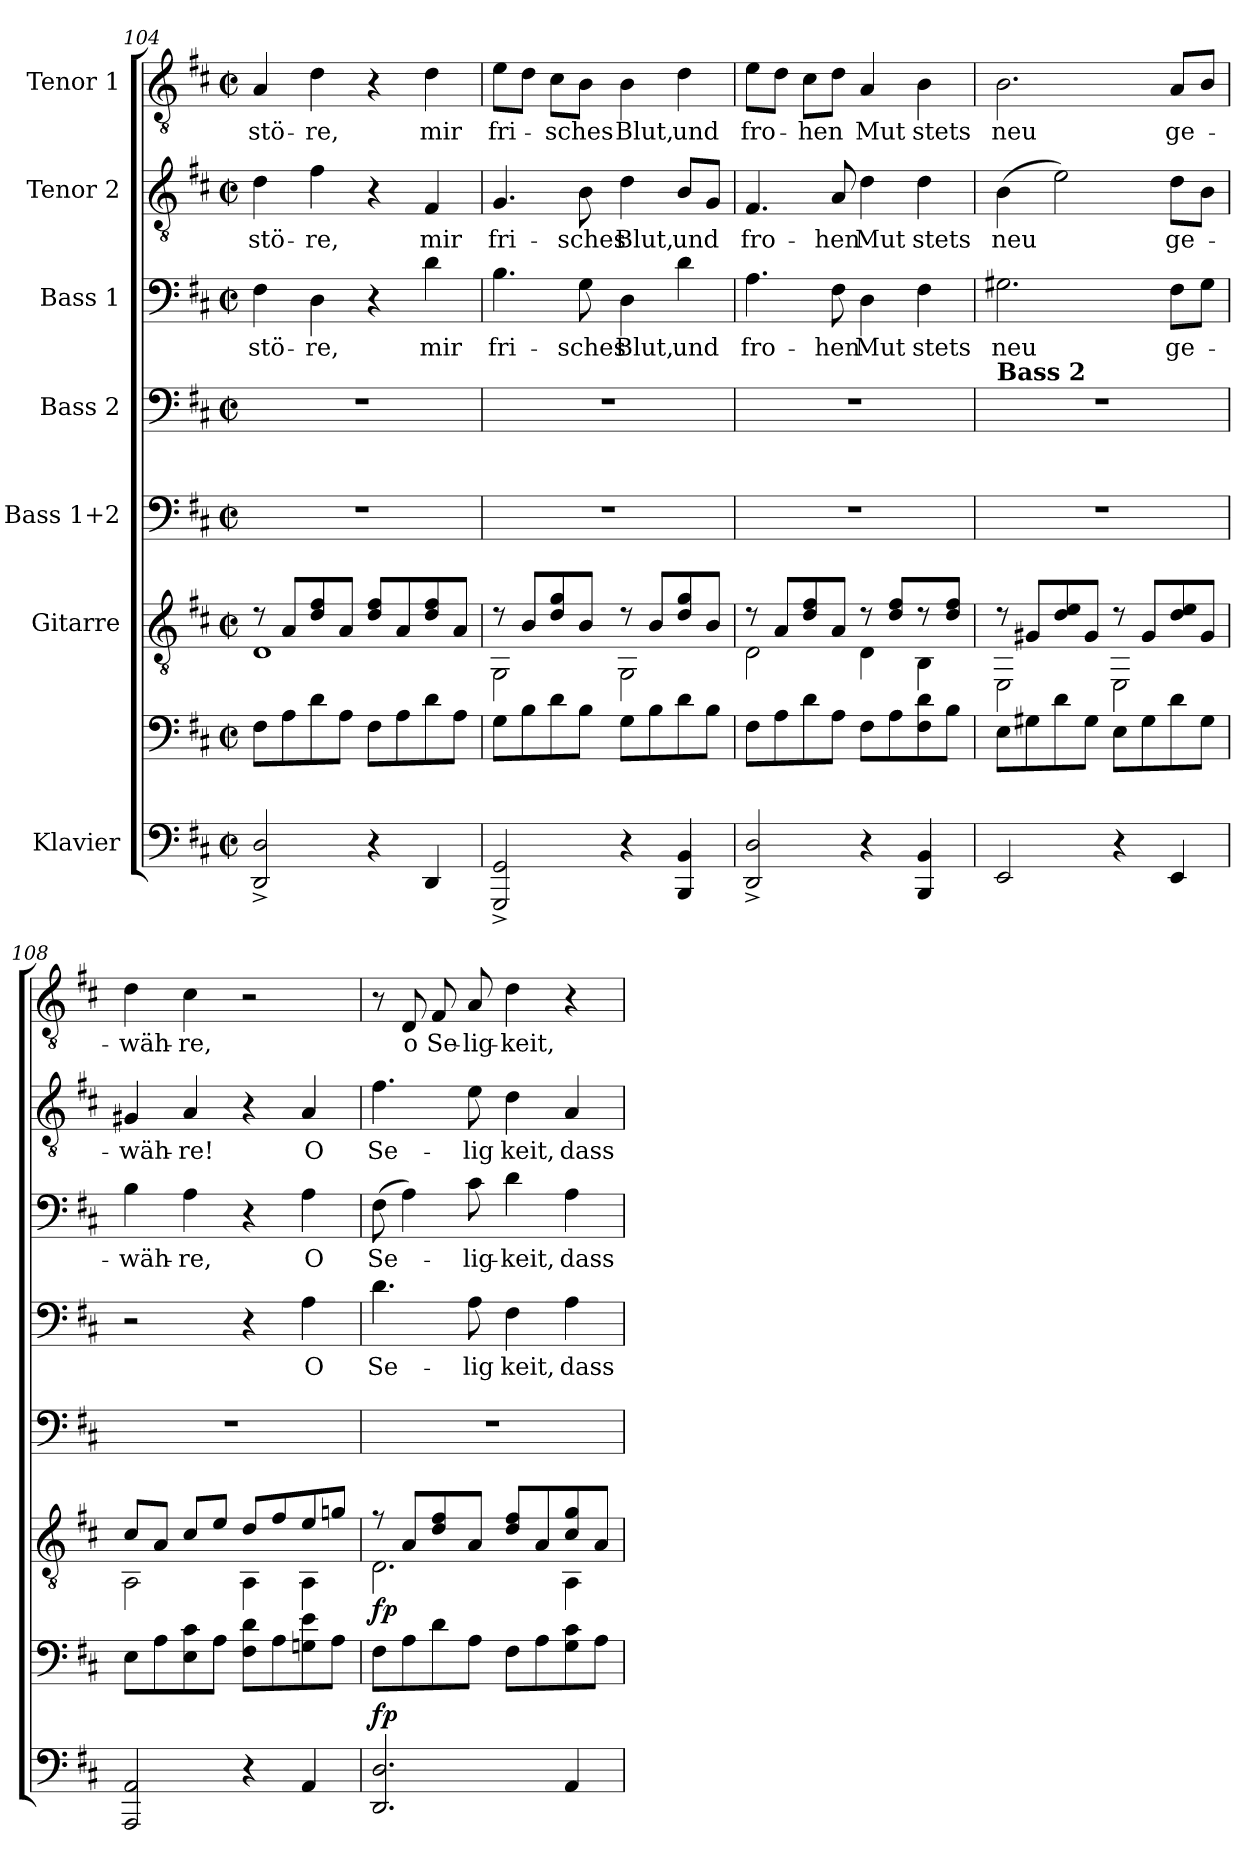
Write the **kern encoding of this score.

**kern	**kern	**dynam	**kern	**dynam	**kern	**kern	**text	**kern	**text	**kern	**text	**kern	**text
*part7	*part7	*part7	*part6	*part6	*part5	*part4	*part4	*part3	*part3	*part2	*part2	*part1	*part1
*staff8	*staff7	*staff7/8	*staff6	*staff6	*staff5	*staff4	*staff4	*staff3	*staff3	*staff2	*staff2	*staff1	*staff1
*I"Klavier	*	*	*I"Gitarre	*	*I"Bass 1+2	*I"Bass 2	*	*I"Bass 1	*	*I"Tenor 2	*	*I"Tenor 1	*
*clefF4	*clefF4	*	*clefGv2	*	*clefF4	*clefF4	*	*clefF4	*	*clefGv2	*	*clefGv2	*
*k[f#c#]	*k[f#c#]	*	*k[f#c#]	*	*k[f#c#]	*k[f#c#]	*	*k[f#c#]	*	*k[f#c#]	*	*k[f#c#]	*
*M2/2	*M2/2	*	*M2/2	*	*M2/2	*M2/2	*	*M2/2	*	*M2/2	*	*M2/2	*
*met(c|)	*met(c|)	*	*met(c|)	*	*met(c|)	*met(c|)	*	*met(c|)	*	*met(c|)	*	*met(c|)	*
=104	=104	=104	=104	=104	=104	=104	=104	=104	=104	=104	=104	=104	=104
*	*	*	*^	*	*	*	*	*	*	*	*	*	*
!	!	!	!	!	!	!	!	!	!	!LO:LY:b	!	!LO:LY:b	!	!LO:LY:b
2DD/^ 2D/^	8F#\L	.	8r	1D	.	1r	1r	.	4F#\	-stö-	4d\	-stö-	4A/	-stö-
.	8A\	.	8A/L	.	.	.	.	.	.	.	.	.	.	.
!	!	!	!	!	!	!	!	!	!	!LO:LY:b	!	!LO:LY:b	!	!LO:LY:b
.	8d\	.	8d/ 8f#/	.	.	.	.	.	4D\	-re,	4f#\	-re,	4d\	-re,
.	8A\J	.	8A/J	.	.	.	.	.	.	.	.	.	.	.
4r	8F#\L	.	8d/ 8f#/L	.	.	.	.	.	4r	.	4r	.	4r	.
.	8A\	.	8A/	.	.	.	.	.	.	.	.	.	.	.
!	!	!	!	!	!	!	!	!	!	!LO:LY:b	!	!LO:LY:b	!	!LO:LY:b
4DD/	8d\	.	8d/ 8f#/	.	.	.	.	.	4d\	mir	4F#/	mir	4d\	mir
.	8A\J	.	8A/J	.	.	.	.	.	.	.	.	.	.	.
=105	=105	=105	=105	=105	=105	=105	=105	=105	=105	=105	=105	=105	=105	=105
!	!	!	!	!	!	!	!	!	!	!LO:LY:b	!	!LO:LY:b	!	!LO:LY:b
2GGG/^ 2GG/^	8G\L	.	8r	2GG\	.	1r	1r	.	4.B\	fri-	4.G/	fri-	8e\L	fri-
.	8B\	.	8B/L	.	.	.	.	.	.	.	.	.	8d\J	.
!	!	!	!	!	!	!	!	!	!	!	!	!	!	!LO:LY:b
.	8d\	.	8d/ 8g/	.	.	.	.	.	.	.	.	.	8c#\L	-sches
!	!	!	!	!	!	!	!	!	!	!LO:LY:b	!	!LO:LY:b	!	!
.	8B\J	.	8B/J	.	.	.	.	.	8G\	-sches	8B\	-sches	8B\J	.
!	!	!	!	!	!	!	!	!	!	!LO:LY:b	!	!LO:LY:b	!	!LO:LY:b
4r	8G\L	.	8r	2GG\	.	.	.	.	4D\	Blut,	4d\	Blut,	4B\	Blut,
.	8B\	.	8B/L	.	.	.	.	.	.	.	.	.	.	.
!	!	!	!	!	!	!	!	!	!	!LO:LY:b	!	!LO:LY:b	!	!LO:LY:b
4BBB/ 4BB/	8d\	.	8d/ 8g/	.	.	.	.	.	4d\	und	8B/L	und	4d\	und
.	8B\J	.	8B/J	.	.	.	.	.	.	.	8G/J	.	.	.
=106	=106	=106	=106	=106	=106	=106	=106	=106	=106	=106	=106	=106	=106	=106
!	!	!	!	!	!	!	!	!	!	!LO:LY:b	!	!LO:LY:b	!	!LO:LY:b
2DD/^ 2D/^	8F#\L	.	8r	2D\	.	1r	1r	.	4.A\	fro-	4.F#/	fro-	8e\L	fro-
.	8A\	.	8A/L	.	.	.	.	.	.	.	.	.	8d\J	.
!	!	!	!	!	!	!	!	!	!	!	!	!	!	!LO:LY:b
.	8d\	.	8d/ 8f#/	.	.	.	.	.	.	.	.	.	8c#\L	-hen
!	!	!	!	!	!	!	!	!	!	!LO:LY:b	!	!LO:LY:b	!	!
.	8A\J	.	8A/J	.	.	.	.	.	8F#\	-hen	8A/	-hen	8d\J	.
!	!	!	!	!	!	!	!	!	!	!LO:LY:b	!	!LO:LY:b	!	!LO:LY:b
4r	8F#\L	.	8r	4D\	.	.	.	.	4D\	Mut	4d\	Mut	4A/	Mut
.	8A\	.	8d/ 8f#/L	.	.	.	.	.	.	.	.	.	.	.
!	!	!	!	!	!	!	!	!	!	!LO:LY:b	!	!LO:LY:b	!	!LO:LY:b
4BBB/ 4BB/	8F#\ 8d\	.	8r	4BB\	.	.	.	.	4F#\	stets	4d\	stets	4B\	stets
.	8B\J	.	8d/ 8f#/J	.	.	.	.	.	.	.	.	.	.	.
!!LO:LB:g=z
=107	=107	=107	=107	=107	=107	=107	=107	=107	=107	=107	=107	=107	=107	=107
!	!	!	!	!	!	!	!LO:TX:a:B:t=Bass 2	!	!	!	!	!	!	!
!	!	!	!	!	!	!	!	!	!	!LO:LY:b	!	!LO:LY:b	!	!LO:LY:b
2EE/	8E\L	.	8r	2EE\	.	1r	1r	.	2.G#X\	neu	(4B\	neu	2.B\	neu
.	8G#X\	.	8G#X/L	.	.	.	.	.	.	.	.	.	.	.
.	8d\	.	8d/ 8e/	.	.	.	.	.	.	.	2e\)	.	.	.
.	8G#\J	.	8G#/J	.	.	.	.	.	.	.	.	.	.	.
4r	8E\L	.	8r	2EE\	.	.	.	.	.	.	.	.	.	.
.	8G#\	.	8G#/L	.	.	.	.	.	.	.	.	.	.	.
!	!	!	!	!	!	!	!	!	!	!LO:LY:b	!	!LO:LY:b	!	!LO:LY:b
4EE/	8d\	.	8d/ 8e/	.	.	.	.	.	8F#\L	ge-	8d\L	ge-	8A/L	ge-
.	8G#\J	.	8G#/J	.	.	.	.	.	8G#\J	.	8B\J	.	8B/J	.
=108	=108	=108	=108	=108	=108	=108	=108	=108	=108	=108	=108	=108	=108	=108
!	!	!	!	!	!	!	!	!	!	!LO:LY:b	!	!LO:LY:b	!	!LO:LY:b
2AAA/ 2AA/	8E\L	.	8c#/L	2AA\	.	1r	2r	.	4B\	-wäh-	4G#X/	-wäh-	4d\	-wäh-
.	8A\	.	8A/J	.	.	.	.	.	.	.	.	.	.	.
!	!	!	!	!	!	!	!	!	!	!LO:LY:b	!	!LO:LY:b	!	!LO:LY:b
.	8E\ 8c#\	.	8c#/L	.	.	.	.	.	4A\	-re,	4A/	-re!	4c#\	-re,
.	8A\J	.	8e/J	.	.	.	.	.	.	.	.	.	.	.
4r	8F#\ 8d\L	.	8d/L	4AA\	.	.	4r	.	4r	.	4r	.	2r	.
.	8A\	.	8f#/	.	.	.	.	.	.	.	.	.	.	.
!	!	!	!	!	!	!	!	!LO:LY:b	!	!LO:LY:b	!	!LO:LY:b	!	!
4AA/	8Gn\ 8e\	.	8e/	4AA\	.	.	4A\	O	4A\	O	4A/	O	.	.
.	8A\J	.	8gn/J	.	.	.	.	.	.	.	.	.	.	.
=109	=109	=109	=109	=109	=109	=109	=109	=109	=109	=109	=109	=109	=109	=109
!	!	!LO:DY:a=2	!	!	!LO:DY:b	!	!	!LO:LY:b	!	!LO:LY:b	!	!LO:LY:b	!	!
2.DD/ 2.D/	8F#\L	fp	8r	2.D\	fp	1r	4.d\	Se-	(8F#\	Se-	4.f#\	Se-	8r	.
!	!	!	!	!	!	!	!	!	!	!	!	!	!	!LO:LY:b
.	8A\	.	8A/L	.	.	.	.	.	4A\)	.	.	.	8D/	o
!	!	!	!	!	!	!	!	!	!	!	!	!	!	!LO:LY:b
.	8d\	.	8d/ 8f#/	.	.	.	.	.	.	.	.	.	8F#/	Se-
!	!	!	!	!	!	!	!	!LO:LY:b	!	!LO:LY:b	!	!LO:LY:b	!	!LO:LY:b
.	8A\J	.	8A/J	.	.	.	8A\	-lig	8c#\	-lig-	8e\	-lig	8A/	-lig-
!	!	!	!	!	!	!	!	!LO:LY:b	!	!LO:LY:b	!	!LO:LY:b	!	!LO:LY:b
.	8F#\L	.	8d/ 8f#/L	.	.	.	4F#\	keit,	4d\	-keit,	4d\	keit,	4d\	-keit,
.	8A\	.	8A/	.	.	.	.	.	.	.	.	.	.	.
!	!	!	!	!	!	!	!	!LO:LY:b	!	!LO:LY:b	!	!LO:LY:b	!	!
4AA/	8G\ 8c#\	.	8c#/ 8g/	4AA\	.	.	4A\	dass	4A\	dass	4A/	dass	4r	.
.	8A\J	.	8A/J	.	.	.	.	.	.	.	.	.	.	.
*	*	*	*v	*v	*	*	*	*	*	*	*	*	*	*
=	=	=	=	=	=	=	=	=	=	=	=	=	=
*-	*-	*-	*-	*-	*-	*-	*-	*-	*-	*-	*-	*-	*-
